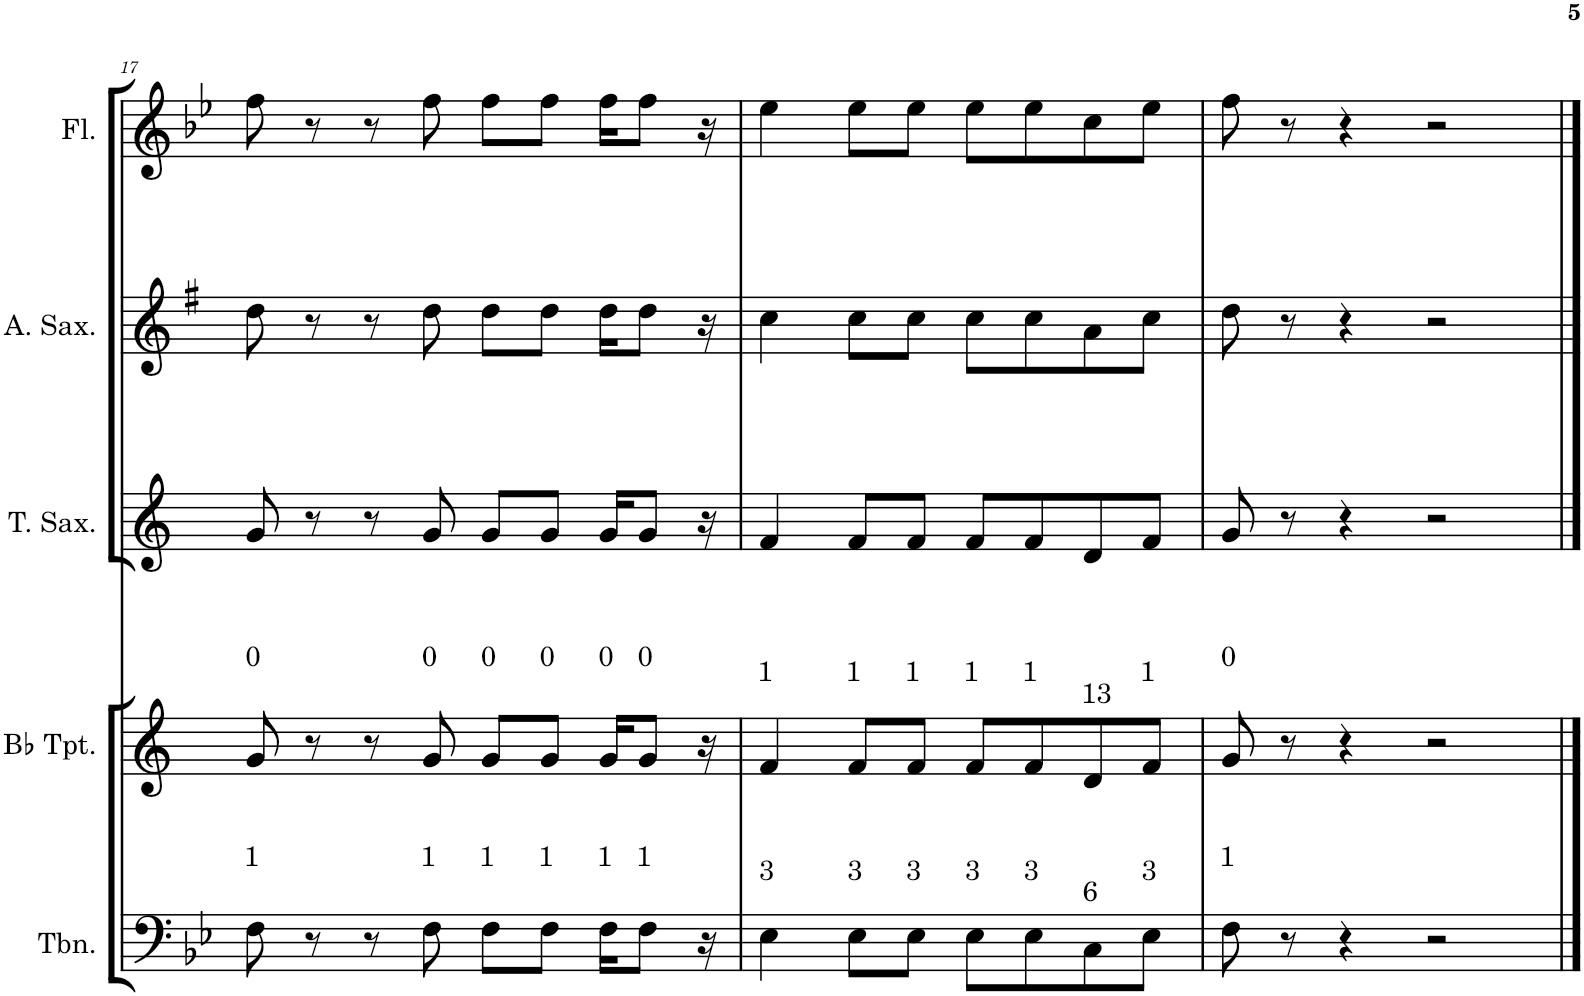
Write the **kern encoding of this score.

**kern	**kern	**kern	**kern	**kern
*part5	*part4	*part3	*part2	*part1
*staff5	*staff4	*staff3	*staff2	*staff1
*I"Trombone	*I"Bb Trumpet	*I"Tenor Saxophone	*I"Alto Saxophone	*I"Flute
*I'Tbn.	*I'Bb Tpt.	*I'T. Sax.	*I'A. Sax.	*I'Fl.
!!LO:PB:g=z
*clefF4	*clefG2	*clefG2	*clefG2	*clefG2
*	*Trd1c2	*Trd8c14	*Trd5c9	*
*k[b-e-]	*k[]	*k[]	*k[f#]	*k[b-e-]
*M4/4	*M4/4	*M4/4	*M4/4	*M4/4
=17	=17	=17	=17	=17
!	!LO:TX:a:t=0	!	!	!
!LO:TX:a:t=1	!	!	!	!
8F\	8g/	8g/	8dd\	8ff\
8r	8r	8r	8r	8r
8r	8r	8r	8r	8r
!	!LO:TX:a:t=0	!	!	!
!LO:TX:a:t=1	!	!	!	!
8F\	8g/	8g/	8dd\	8ff\
!	!LO:TX:a:t=0	!	!	!
!LO:TX:a:t=1	!	!	!	!
8F\L	8g/L	8g/L	8dd\L	8ff\L
!	!LO:TX:a:t=0	!	!	!
!LO:TX:a:t=1	!	!	!	!
8F\J	8g/J	8g/J	8dd\J	8ff\J
!	!LO:TX:a:t=0	!	!	!
!LO:TX:a:t=1	!	!	!	!
16F\KL	16g/KL	16g/KL	16dd\KL	16ff\KL
!	!LO:TX:a:t=0	!	!	!
!LO:TX:a:t=1	!	!	!	!
8F\J	8g/J	8g/J	8dd\J	8ff\J
16r	16r	16r	16r	16r
=18	=18	=18	=18	=18
!	!LO:TX:a:t=1	!	!	!
!LO:TX:a:t=3	!	!	!	!
4E-\	4f/	4f/	4cc\	4ee-\
!	!LO:TX:a:t=1	!	!	!
!LO:TX:a:t=3	!	!	!	!
8E-\L	8f/L	8f/L	8cc\L	8ee-\L
!	!LO:TX:a:t=1	!	!	!
!LO:TX:a:t=3	!	!	!	!
8E-\J	8f/J	8f/J	8cc\J	8ee-\J
!	!LO:TX:a:t=1	!	!	!
!LO:TX:a:t=3	!	!	!	!
8E-\L	8f/L	8f/L	8cc\L	8ee-\L
!	!LO:TX:a:t=1	!	!	!
!LO:TX:a:t=3	!	!	!	!
8E-\	8f/	8f/	8cc\	8ee-\
!	!LO:TX:a:t=13	!	!	!
!LO:TX:a:t=6	!	!	!	!
8C\	8d/	8d/	8a\	8cc\
!	!LO:TX:a:t=1	!	!	!
!LO:TX:a:t=3	!	!	!	!
8E-\J	8f/J	8f/J	8cc\J	8ee-\J
=19	=19	=19	=19	=19
!	!LO:TX:a:t=0	!	!	!
!LO:TX:a:t=1	!	!	!	!
8F\	8g/	8g/	8dd\	8ff\
8r	8r	8r	8r	8r
4r	4r	4r	4r	4r
2r	2r	2r	2r	2r
==	==	==	==	==
*-	*-	*-	*-	*-
